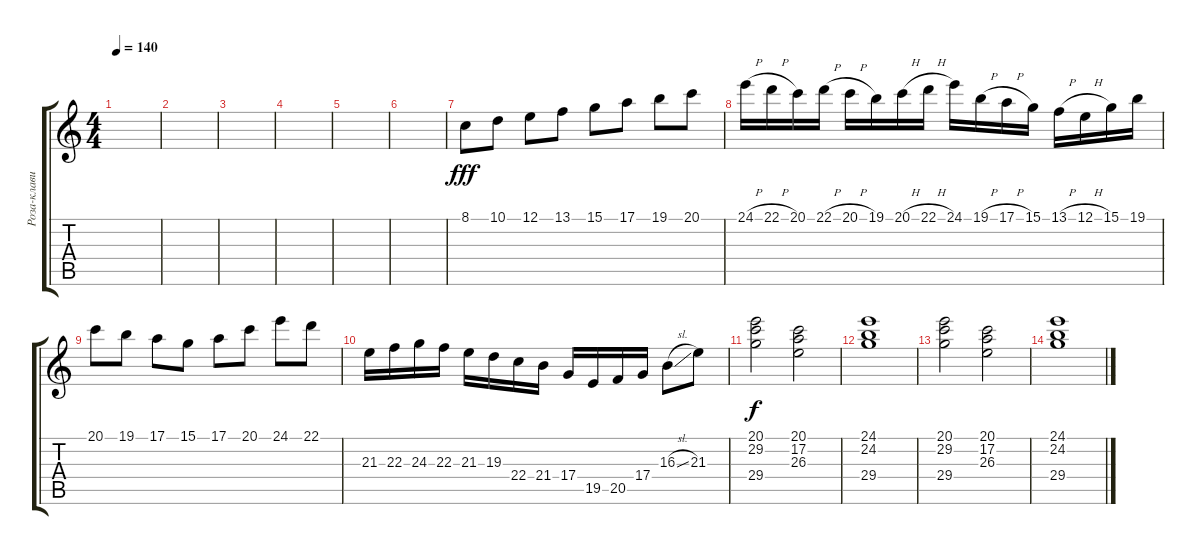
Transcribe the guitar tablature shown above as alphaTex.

\track ("Роза-клавиши" "Роза-клави") {instrument tremolostrings}
\staff {score tabs}
\tuning (E4 B3 G3 D3 A2 E2) {hide}
\ts (4 4)
\tempo 140
\clef g2
\ks c
|
|
|
|
|
|
8.1.8{dy fff instrument rockorgan} 10.1.8 12.1.8 13.1.8 15.1.8 17.1.8 19.1.8 20.1.8 |
24.1{h}.16 22.1{h}.16 20.1.16 22.1{h}.16 20.1{h}.16 19.1.16 20.1{h}.16 22.1{h}.16 24.1.16 19.1{h}.16 17.1{h}.16 15.1.16 13.1{h}.16 12.1{h}.16 15.1.16 19.1.16 |
20.1.8 19.1.8 17.1.8 15.1.8 17.1.8 20.1.8 24.1.8 22.1.8 |
21.3.16 22.3.16 24.3.16 22.3.16 21.3.16 19.3.16 22.4.16 21.4.16 17.4.16 19.5.16 20.5.16 17.4.16 16.3{sl}.8 21.3.8 |
(20.1 29.2 29.4).2{dy f} (20.1 17.2 26.3).2 |
(24.1 24.2 29.4).1 |
(20.1 29.2 29.4).2 (20.1 17.2 26.3).2 |
(24.1 24.2 29.4).1
